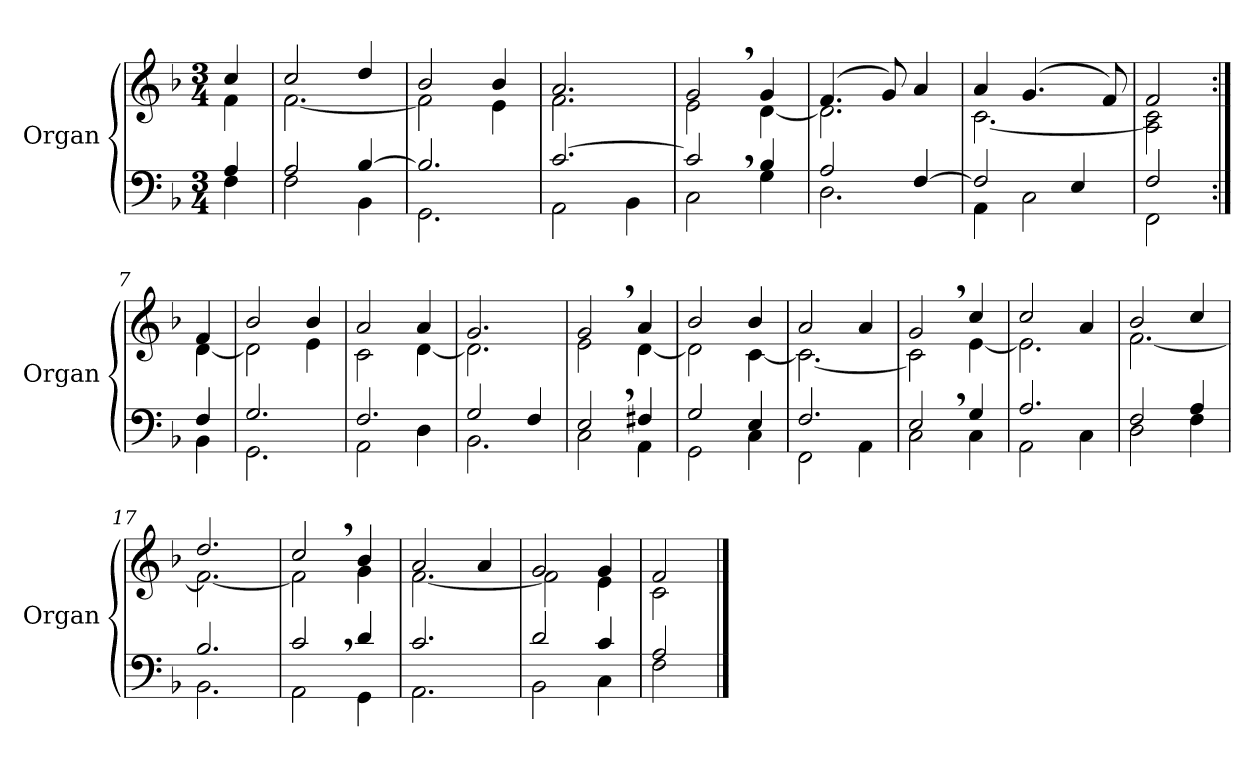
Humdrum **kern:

**kern	**kern
*part1	*part1
*staff2	*staff1
*I"Organ	*
*I'Organ	*
*clefF4	*clefG2
*k[b-]	*k[b-]
*M3/4	*M3/4
=	=
*^	*^
4A/	4F\	4cc/	4f\
=1	=1	=1	=1
2A/	2F\	2cc/	[<2.f\
[>4B-/	4BB-\	4dd/	.
=2	=2	=2	=2
2.B-/]	2.GG\	2b-/	2f\]
.	.	4b-/	4e\
=3	=3	=3	=3
[>2.c/	2AA\	2.a/	2.f\
.	4BB-\	.	.
=4	=4	=4	=4
2c,</]	2C\	2g,>/	2e\
4B-/	4G\	4g/	[<4d\
=5	=5	=5	=5
2A/	2.D\	(>4.f/	2.d\]
.	.	8g/)	.
[>4F/	.	4a/	.
=6	=6	=6	=6
2F/]	4AA\	4a/	[<2.c\
.	2C\	(>4.g/	.
4E/	.	.	.
.	.	8f/)	.
=7	=7	=7	=7
2F/	2FF\	2f/	2A\ 2c\]
=7X7:|!	=7X7:|!	=7X7:|!	=7X7:|!
4F/	4BB-\	4f/	[<4d\
=8	=8	=8	=8
2.G/	2.GG\	2b-/	2d\]
.	.	4b-/	4e\
=9	=9	=9	=9
2.F/	2AA\	2a/	2c\
.	4D\	4a/	[<4d\
=10	=10	=10	=10
2G/	2.BB-\	2.g/	2.d\]
4F/	.	.	.
=11	=11	=11	=11
2E,>/	2C\	2g,>/	2e\
4F#X/	4AA\	4a/	[<4d\
=12	=12	=12	=12
2G/	2GG\	2b-/	2d\]
4E/	4C\	4b-/	[<4c\
=13	=13	=13	=13
2.F/	2FF\	2a/	2.c\_<
.	4AA\	4a/	.
=14	=14	=14	=14
2E,>/	2C\	2g,>/	2c\]
4G/	4C\	4cc/	[<4e\
=15	=15	=15	=15
2.A/	2AA\	2cc/	2.e\]
.	4C\	4a/	.
=16	=16	=16	=16
2F/	2D\	2b-/	[<2.f\
4A/	4F\	4cc/	.
=17	=17	=17	=17
2.B-/	2.BB-\	2.dd/	2.f\_
=18	=18	=18	=18
2c,</	2AA\	2cc,>/	2f\]
4d/	4GG\	4b-/	4g\
=19	=19	=19	=19
2.c/	2.AA\	2a/	[<2.f\
.	.	4a/	.
=20	=20	=20	=20
2d/	2BB-\	2g/	2f\]
4c/	4C\	4g/	4e\
=21	=21	=21	=21
2A/	2F\	2f/	2c\
*v	*v	*	*
*	*v	*v
==	==
*-	*-
